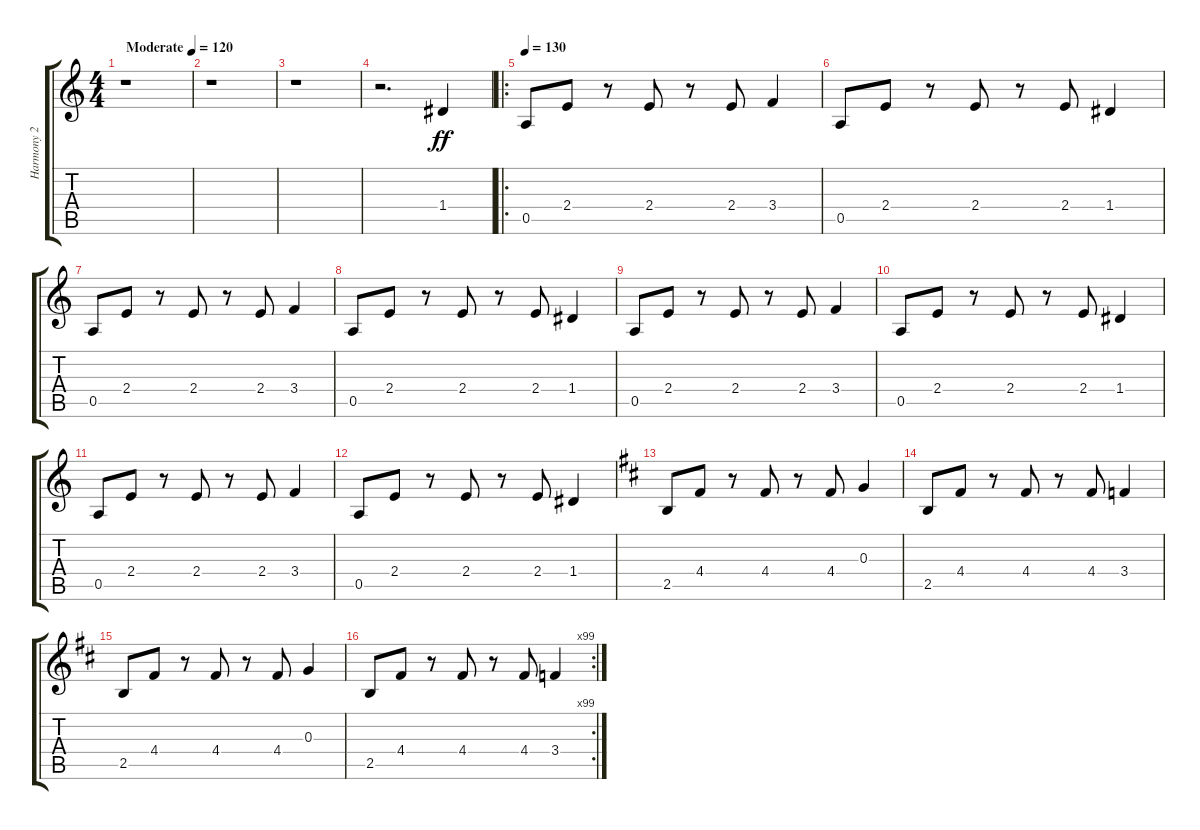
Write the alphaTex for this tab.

\track ("Harmony 2" "Harmony 2") {instrument acousticguitarsteel}
\staff {score tabs}
\tuning (E4 B3 G3 D3 A2 E2) {hide}
\ts (4 4)
\tempo (120 "Moderate")
\clef g2
\ks c
r.1{dy ff instrument acousticguitarsteel} |
r.1 |
r.1 |
r.2{d} 1.4.4 |
\ro
\tempo 130
0.5.8 2.4.8 r.8 2.4.8 r.8 2.4.8 3.4.4 |
0.5.8 2.4.8 r.8 2.4.8 r.8 2.4.8 1.4.4 |
0.5.8 2.4.8 r.8 2.4.8 r.8 2.4.8 3.4.4 |
0.5.8 2.4.8 r.8 2.4.8 r.8 2.4.8 1.4.4 |
0.5.8 2.4.8 r.8 2.4.8 r.8 2.4.8 3.4.4 |
0.5.8 2.4.8 r.8 2.4.8 r.8 2.4.8 1.4.4 |
0.5.8 2.4.8 r.8 2.4.8 r.8 2.4.8 3.4.4 |
0.5.8 2.4.8 r.8 2.4.8 r.8 2.4.8 1.4.4 |
\ks bminor
2.5.8 4.4.8 r.8 4.4.8 r.8 4.4.8 0.3.4 |
2.5.8 4.4.8 r.8 4.4.8 r.8 4.4.8 3.4.4 |
2.5.8 4.4.8 r.8 4.4.8 r.8 4.4.8 0.3.4 |
\rc 99
2.5.8 4.4.8 r.8 4.4.8 r.8 4.4.8 3.4.4
